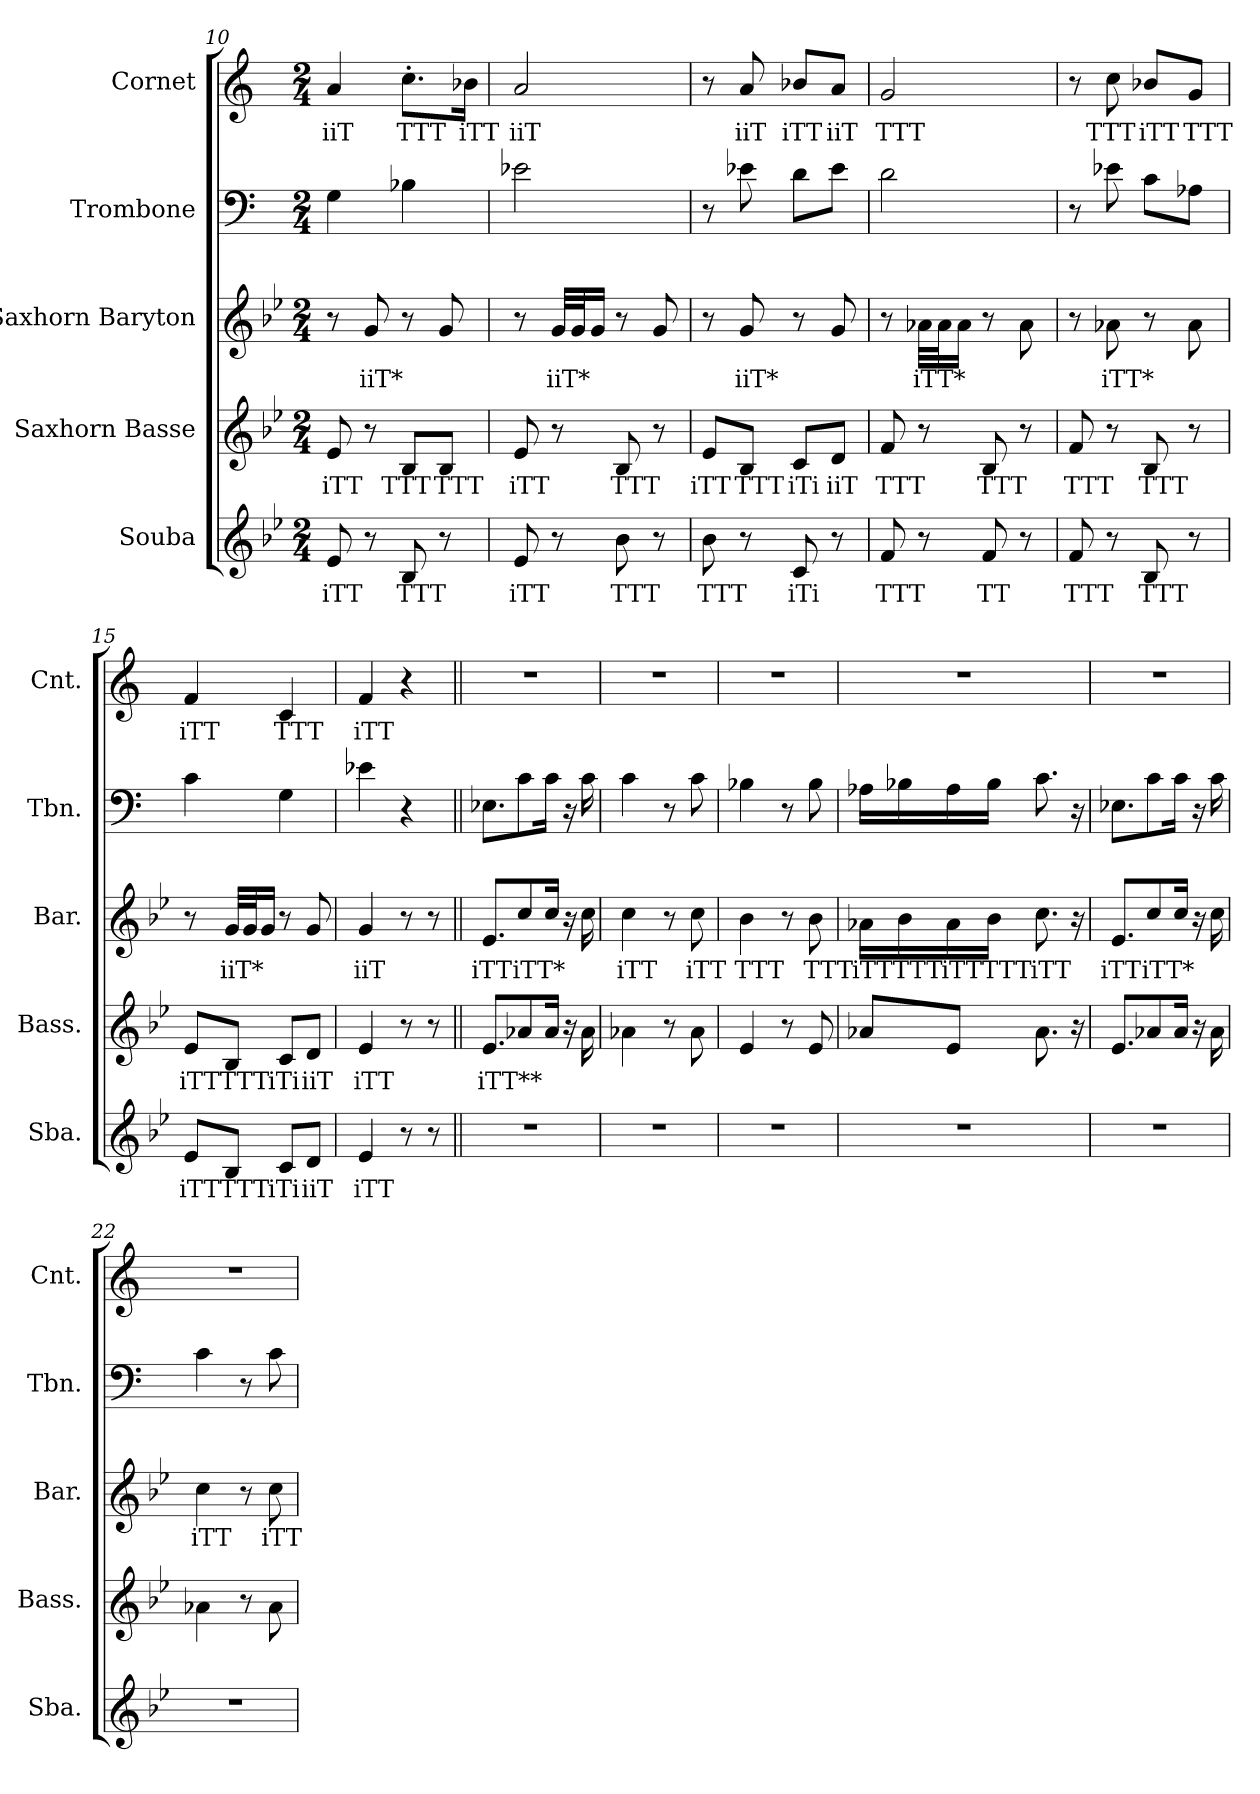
**kern	**text	**kern	**text	**kern	**text	**kern	**kern	**text
*part5	*part5	*part4	*part4	*part3	*part3	*part2	*part1	*part1
*staff5	*staff5	*staff4	*staff4	*staff3	*staff3	*staff2	*staff1	*staff1
*I"Souba	*	*I"Saxhorn Basse	*	*I"Saxhorn Baryton	*	*I"Trombone	*I"Cornet	*
*I'Sba.	*	*I'Bass.	*	*I'Bar.	*	*I'Tbn.	*I'Cnt.	*
!!LO:LB:g=z
*clefG2	*	*clefG2	*	*clefG2	*	*clefF4	*clefG2	*
*ITrd15c26	*	*ITrd8c14	*	*ITrd8c14	*	*	*ITrd1c2	*
*k[b-e-]	*	*k[b-e-]	*	*k[b-e-]	*	*k[]	*k[b-e-]	*
*M2/4	*	*M2/4	*	*M2/4	*	*M2/4	*M2/4	*
=10	=10	=10	=10	=10	=10	=10	=10	=10
!	!LO:LY:b	!	!LO:LY:b	!	!	!	!	!LO:LY:b
8EE-/	iTT	8E-/	iTT	8r	.	4G\	4g/	iiT
!	!	!	!	!	!LO:LY:b	!	!	!
8r	.	8r	.	8G/	iiT*	.	.	.
!	!LO:LY:b	!	!LO:LY:b	!	!	!	!	!LO:LY:b
8BBB-/	TTT	8BB-/L	TTT	8r	.	4B-X\	8.b-'\L	TTT
!	!	!	!LO:LY:b	!	!	!	!	!
8r	.	8BB-/J	TTT	8G/	.	.	.	.
!	!	!	!	!	!	!	!	!LO:LY:b
.	.	.	.	.	.	.	16a-X\Jk	iTT
=11	=11	=11	=11	=11	=11	=11	=11	=11
!	!LO:LY:b	!	!LO:LY:b	!	!	!	!	!LO:LY:b
8EE-/	iTT	8E-/	iTT	8r	.	2e-X\	2g/	iiT
!	!	!	!	!	!LO:LY:b	!	!	!
8r	.	8r	.	32G/LLL	iiT*	.	.	.
.	.	.	.	32G/J	.	.	.	.
.	.	.	.	16G/JJ	.	.	.	.
!	!LO:LY:b	!	!LO:LY:b	!	!	!	!	!
8BB-\	TTT	8BB-/	TTT	8r	.	.	.	.
8r	.	8r	.	8G/	.	.	.	.
=12	=12	=12	=12	=12	=12	=12	=12	=12
!	!LO:LY:b	!	!LO:LY:b	!	!	!	!	!
8BB-\	TTT	8E-/L	iTT	8r	.	8r	8r	.
!	!	!	!LO:LY:b	!	!LO:LY:b	!	!	!LO:LY:b
8r	.	8BB-/J	TTT	8G/	iiT*	8e-X\	8g/	iiT
!	!LO:LY:b	!	!LO:LY:b	!	!	!	!	!LO:LY:b
8CC/	iTi	8C/L	iTi	8r	.	8d\L	8a-X/L	iTT
!	!	!	!LO:LY:b	!	!	!	!	!LO:LY:b
8r	.	8D/J	iiT	8G/	.	8e-\J	8g/J	iiT
=13	=13	=13	=13	=13	=13	=13	=13	=13
!	!LO:LY:b	!	!LO:LY:b	!	!	!	!	!LO:LY:b
8FF/	TTT	8F/	TTT	8r	.	2d\	2f/	TTT
!	!	!	!	!	!LO:LY:b	!	!	!
8r	.	8r	.	32A-X\LLL	iTT*	.	.	.
.	.	.	.	32A-\J	.	.	.	.
.	.	.	.	16A-\JJ	.	.	.	.
!	!LO:LY:b	!	!LO:LY:b	!	!	!	!	!
8FF/	TT	8BB-/	TTT	8r	.	.	.	.
8r	.	8r	.	8A-\	.	.	.	.
!!LO:PB:g=z
=14	=14	=14	=14	=14	=14	=14	=14	=14
!	!LO:LY:b	!	!LO:LY:b	!	!	!	!	!
8FF/	TTT	8F/	TTT	8r	.	8r	8r	.
!	!	!	!	!	!LO:LY:b	!	!	!LO:LY:b
8r	.	8r	.	8A-X\	iTT*	8e-X\	8b-\	TTT
!	!LO:LY:b	!	!LO:LY:b	!	!	!	!	!LO:LY:b
8BBB-/	TTT	8BB-/	TTT	8r	.	8c\L	8a-X/L	iTT
!	!	!	!	!	!	!	!	!LO:LY:b
8r	.	8r	.	8A-\	.	8A-X\J	8f/J	TTT
=15	=15	=15	=15	=15	=15	=15	=15	=15
!	!LO:LY:b	!	!LO:LY:b	!	!	!	!	!LO:LY:b
8EE-/L	iTT	8E-/L	iTT	8r	.	4c\	4e-/	iTT
!	!LO:LY:b	!	!LO:LY:b	!	!LO:LY:b	!	!	!
8BBB-/J	TTT	8BB-/J	TTT	32G/LLL	iiT*	.	.	.
.	.	.	.	32G/J	.	.	.	.
.	.	.	.	16G/JJ	.	.	.	.
!	!LO:LY:b	!	!LO:LY:b	!	!	!	!	!LO:LY:b
8CC/L	iTi	8C/L	iTi	8r	.	4G\	4B-/	TTT
!	!LO:LY:b	!	!LO:LY:b	!	!	!	!	!
8DD/J	iiT	8D/J	iiT	8G/	.	.	.	.
=16	=16	=16	=16	=16	=16	=16	=16	=16
!	!LO:LY:b	!	!LO:LY:b	!	!LO:LY:b	!	!	!LO:LY:b
4EE-/	iTT	4E-/	iTT	4G/	iiT	4e-X\	4e-/	iTT
8r	.	8r	.	8r	.	4r	4r	.
8r	.	8r	.	8r	.	.	.	.
=17||	=17||	=17||	=17||	=17||	=17||	=17||	=17||	=17||
!	!	!	!LO:LY:b	!	!LO:LY:b	!	!	!
2r	.	8.E-/L	iTT**	8.E-/L	iTT	8.E-X\L	2r	.
!	!	!	!	!	!LO:LY:b	!	!	!
.	.	8A-X/	.	8c/	iTT*	8c\	.	.
.	.	16A-/Jk	.	16c/Jk	.	16c\Jk	.	.
.	.	16r	.	16r	.	16r	.	.
.	.	16A-\	.	16c\	.	16c\	.	.
=18	=18	=18	=18	=18	=18	=18	=18	=18
!	!	!	!	!	!LO:LY:b	!	!	!
2r	.	4A-X\	.	4c\	iTT	4c\	2r	.
.	.	8r	.	8r	.	8r	.	.
!	!	!	!	!	!LO:LY:b	!	!	!
.	.	8A-\	.	8c\	iTT	8c\	.	.
!!LO:LB:g=z
=19	=19	=19	=19	=19	=19	=19	=19	=19
!	!	!	!	!	!LO:LY:b	!	!	!
2r	.	4E-/	.	4B-\	TTT	4B-X\	2r	.
.	.	8r	.	8r	.	8r	.	.
!	!	!	!	!	!LO:LY:b	!	!	!
.	.	8E-/	.	8B-\	TTT	8B-\	.	.
=20	=20	=20	=20	=20	=20	=20	=20	=20
!	!	!	!	!	!LO:LY:b	!	!	!
2r	.	8A-X/L	.	16A-X\LL	iTT	16A-X\LL	2r	.
!	!	!	!	!	!LO:LY:b	!	!	!
.	.	.	.	16B-\	TTT	16B-X\	.	.
!	!	!	!	!	!LO:LY:b	!	!	!
.	.	8E-/J	.	16A-\	iTT	16A-\	.	.
!	!	!	!	!	!LO:LY:b	!	!	!
.	.	.	.	16B-\JJ	TTT	16B-\JJ	.	.
!	!	!	!	!	!LO:LY:b	!	!	!
.	.	8.A-\	.	8.c\	iTT	8.c\	.	.
.	.	16r	.	16r	.	16r	.	.
=21	=21	=21	=21	=21	=21	=21	=21	=21
!	!	!	!	!	!LO:LY:b	!	!	!
2r	.	8.E-/L	.	8.E-/L	iTT	8.E-X\L	2r	.
!	!	!	!	!	!LO:LY:b	!	!	!
.	.	8A-X/	.	8c/	iTT*	8c\	.	.
.	.	16A-/Jk	.	16c/Jk	.	16c\Jk	.	.
.	.	16r	.	16r	.	16r	.	.
.	.	16A-\	.	16c\	.	16c\	.	.
=22	=22	=22	=22	=22	=22	=22	=22	=22
!	!	!	!	!	!LO:LY:b	!	!	!
2r	.	4A-X\	.	4c\	iTT	4c\	2r	.
.	.	8r	.	8r	.	8r	.	.
!	!	!	!	!	!LO:LY:b	!	!	!
.	.	8A-\	.	8c\	iTT	8c\	.	.
=	=	=	=	=	=	=	=	=
*-	*-	*-	*-	*-	*-	*-	*-	*-
